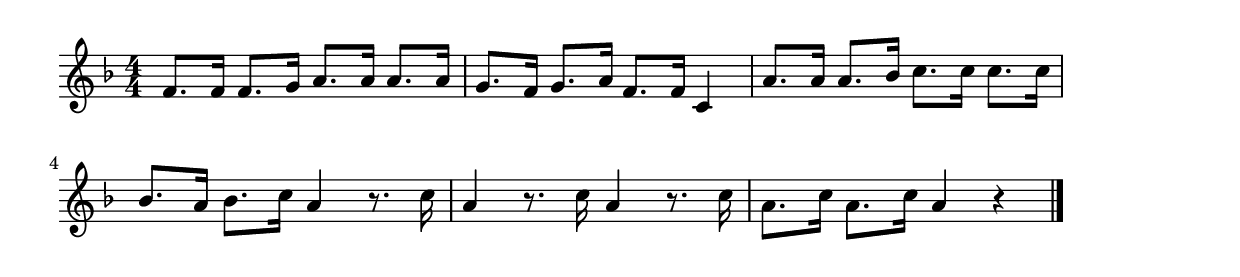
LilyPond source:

\version "2.18.2"

% 静かな湖畔(しずかなこはんのもりのかげから)

\score {

\layout {
line-width = #170
indent = 0\mm
}

\relative c' {
\key f \major
\time 4/4
\set Score.tempoHideNote = ##t
\tempo 4=120
\numericTimeSignature

f8. f16 f8. g16 a8. a16 a8. a16 |
g8. f16 g8. a16 f8. f16 c4 |
a'8.a16 a8. bes16 c8. c16 c8. c16 |
bes8. a16 bes8. c16 a4 r8. c16 |
a4 r8. c16 a4 r8. c16 |
a8. c16 a8. c16 a4 r |

\bar "|."
}

\midi {}

}